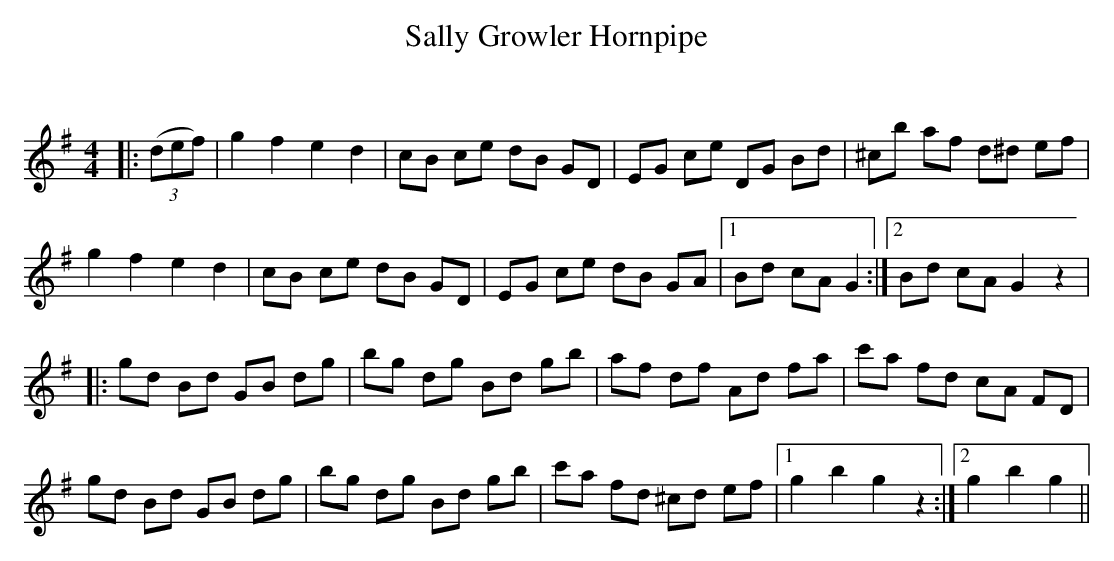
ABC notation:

X:1
T: Sally Growler Hornpipe
C:
Q: 232
K:G
M:4/4
L:1/8
|:((3def) |g2 f2 e2 d2|cB ce dB GD|EG ce DG Bd|^cb af d^d ef|
g2 f2 e2 d2|cB ce dB GD|EG ce dB GA|1Bd cA G2:|2Bd cA G2 z2|
|:gd Bd GB dg|bg dg Bd gb|af df Ad fa|c'a fd cA FD|
gd Bd GB dg|bg dg Bd gb|c'a fd ^cd ef|1g2 b2 g2 z2:|2g2 b2 g2||
